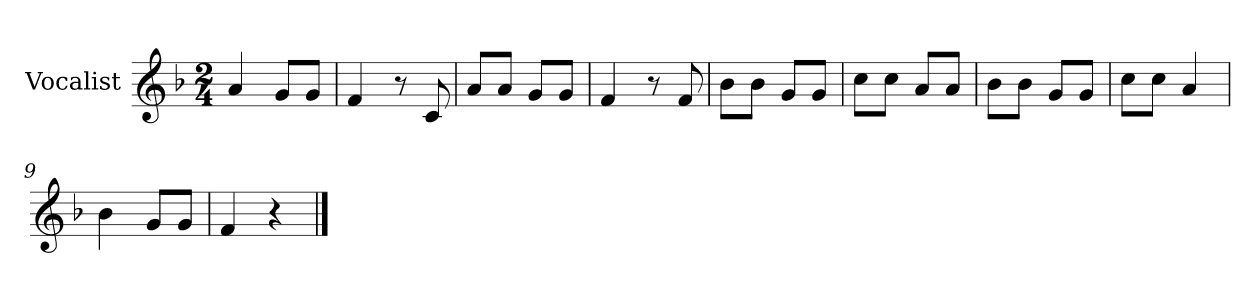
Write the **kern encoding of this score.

**kern
*part1
*staff1
*I"Vocalist
*k[b-]
*F:
*M2/4
=1
4a
8gL
8gJ
=2
4f
8r
8c
=3
8aL
8aJ
8gL
8gJ
=4
4f
8r
8f
=5
8b-L
8b-J
8gL
8gJ
=6
8ccL
8ccJ
8aL
8aJ
=7
8b-L
8b-J
8gL
8gJ
=8
8ccL
8ccJ
4a
=9
4b-
8gL
8gJ
=10
4f
4r
==
*-
